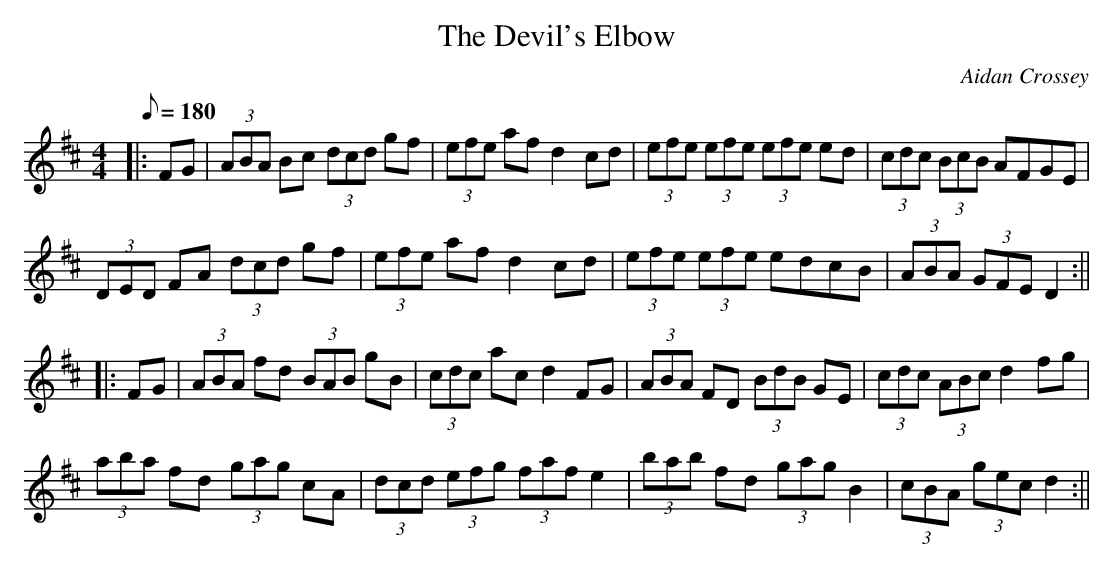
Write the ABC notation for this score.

X:1
T:The Devil's Elbow
M:4/4
L:1/8
Q:180
C:Aidan Crossey
K:D
|:FG|(3ABA Bc (3dcd gf|(3efe af d2 cd|(3efe (3efe (3efe ed|(3cdc (3BcB AFGE|
(3DED FA (3dcd gf|(3efe af d2 cd|(3efe (3efe edcB|(3ABA (3GFE D2:||
|:FG|(3ABA fd (3BAB gB|(3cdc ac d2 FG|(3ABA FD (3BdB GE|(3cdc (3 ABc d2 fg|
(3aba fd (3gag cA|(3dcd (3efg (3faf e2|(3bab fd (3gag B2|(3cBA (3gec d2:||
